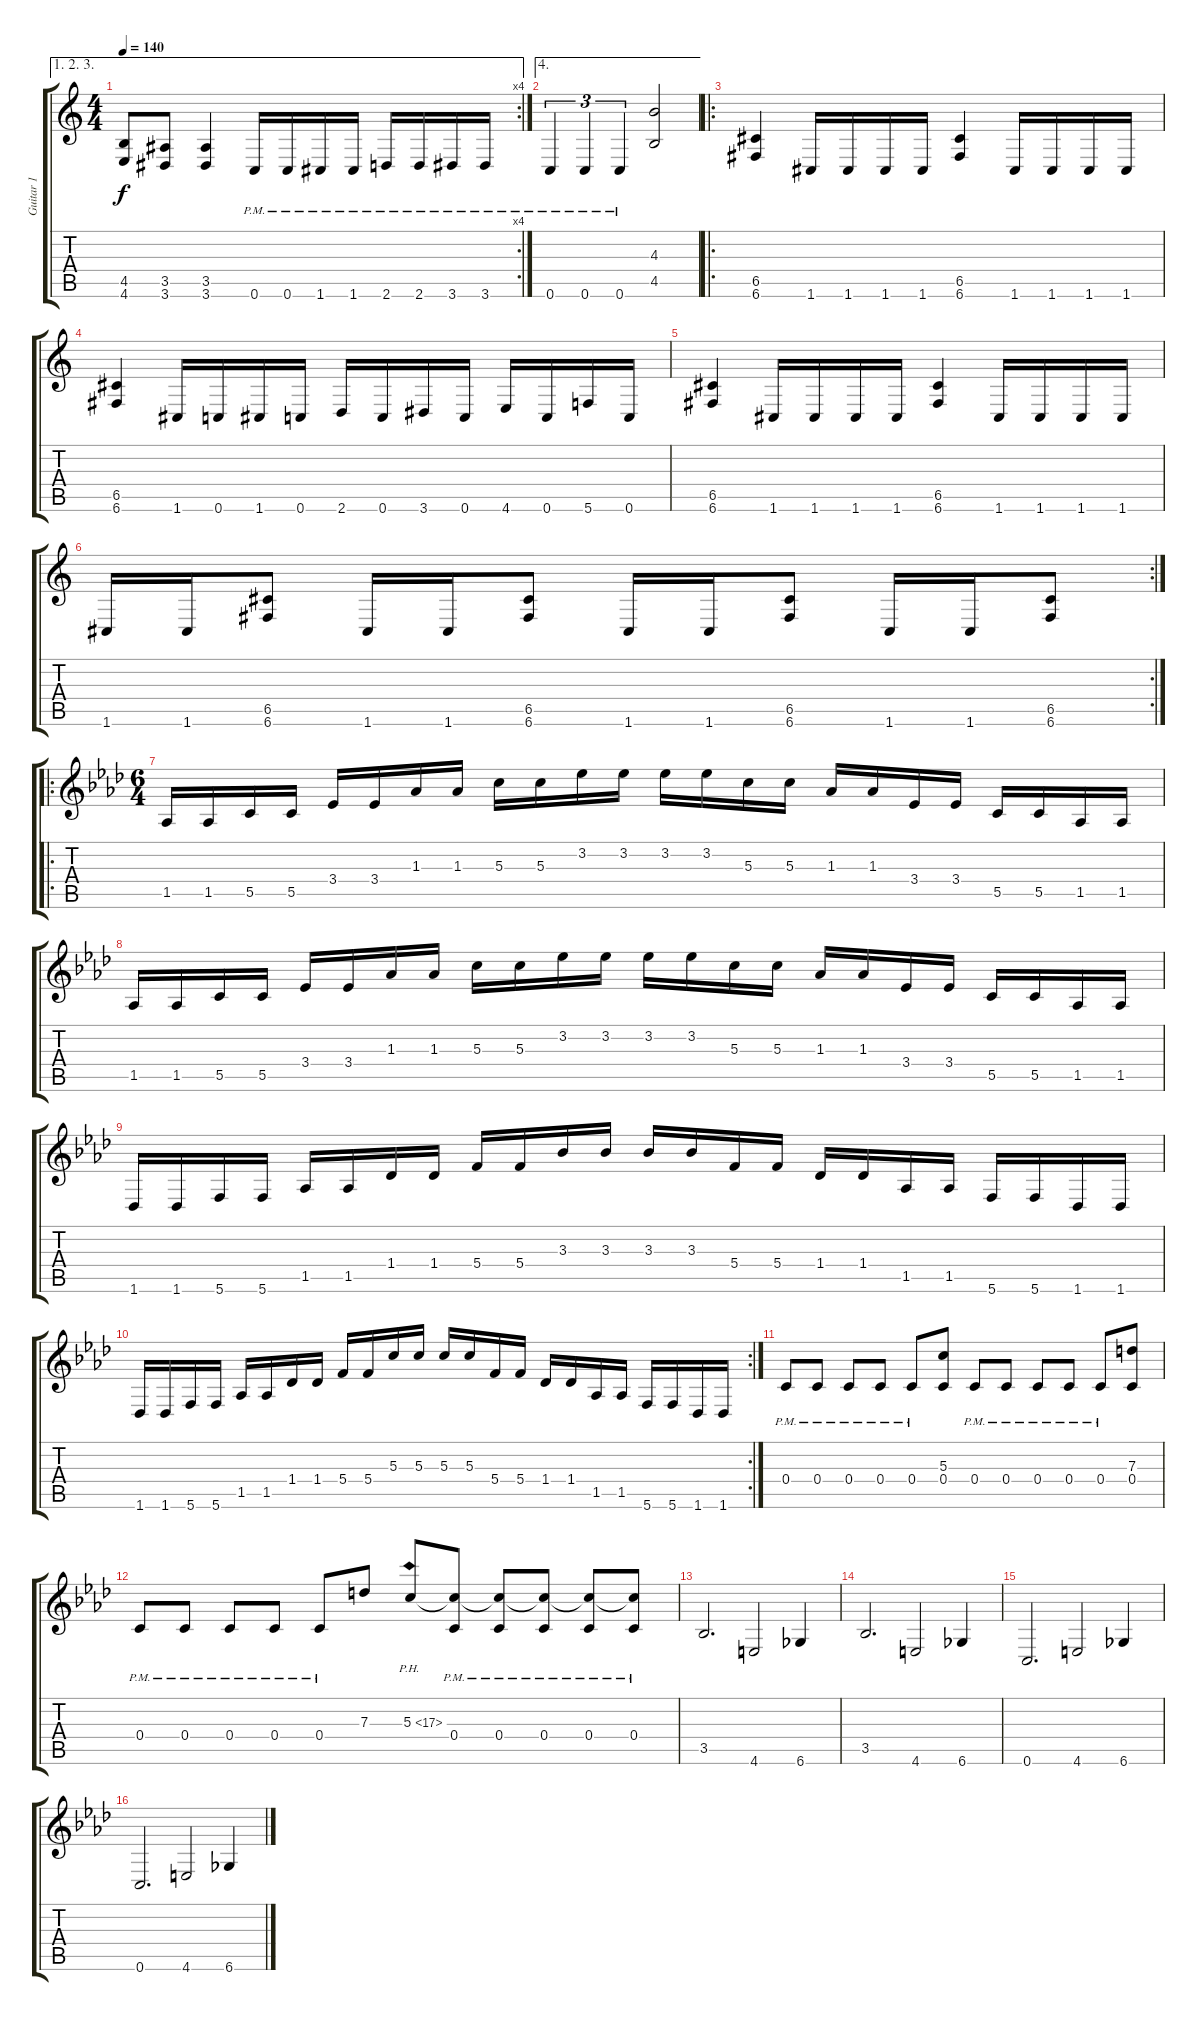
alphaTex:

\track ("Guitar 1" "Guitar 1") {instrument distortionguitar}
\staff {score tabs}
\tuning (E4 C4 G3 C3 G2 C2) {hide}
\ae (1 2 3)
\rc 4
\ts (4 4)
\tempo 140
\clef g2
\ks c
(4.5 4.6).8{dy f} (3.5 3.6).8 (3.5 3.6).4 0.6{pm}.16 0.6{pm}.16 1.6{pm}.16 1.6{pm}.16 2.6{pm}.16 2.6{pm}.16 3.6{pm}.16 3.6{pm}.16 |
\ae 4
0.6{pm}.4{tu (3 2)} 0.6{pm}.4{tu (3 2)} 0.6{pm}.4{tu (3 2)} (4.3 4.5).2 |
\ro
(6.5 6.6).4 1.6.16 1.6.16 1.6.16 1.6.16 (6.5 6.6).4 1.6.16 1.6.16 1.6.16 1.6.16 |
(6.5 6.6).4 1.6.16 0.6.16 1.6.16 0.6.16 2.6.16 0.6.16 3.6.16 0.6.16 4.6.16 0.6.16 5.6.16 0.6.16 |
(6.5 6.6).4 1.6.16 1.6.16 1.6.16 1.6.16 (6.5 6.6).4 1.6.16 1.6.16 1.6.16 1.6.16 |
\rc 2
1.6.16 1.6.16 (6.5 6.6).8 1.6.16 1.6.16 (6.5 6.6).8 1.6.16 1.6.16 (6.5 6.6).8 1.6.16 1.6.16 (6.5 6.6).8 |
\ro
\ts (6 4)
\ks ab
1.5.16 1.5.16 5.5.16 5.5.16 3.4.16 3.4.16 1.3.16 1.3.16 5.3.16 5.3.16 3.2.16 3.2.16 3.2.16 3.2.16 5.3.16 5.3.16 1.3.16 1.3.16 3.4.16 3.4.16 5.5.16 5.5.16 1.5.16 1.5.16 |
1.5.16 1.5.16 5.5.16 5.5.16 3.4.16 3.4.16 1.3.16 1.3.16 5.3.16 5.3.16 3.2.16 3.2.16 3.2.16 3.2.16 5.3.16 5.3.16 1.3.16 1.3.16 3.4.16 3.4.16 5.5.16 5.5.16 1.5.16 1.5.16 |
1.6.16 1.6.16 5.6.16 5.6.16 1.5.16 1.5.16 1.4.16 1.4.16 5.4.16 5.4.16 3.3.16 3.3.16 3.3.16 3.3.16 5.4.16 5.4.16 1.4.16 1.4.16 1.5.16 1.5.16 5.6.16 5.6.16 1.6.16 1.6.16 |
\rc 2
1.6.16 1.6.16 5.6.16 5.6.16 1.5.16 1.5.16 1.4.16 1.4.16 5.4.16 5.4.16 5.3.16 5.3.16 5.3.16 5.3.16 5.4.16 5.4.16 1.4.16 1.4.16 1.5.16 1.5.16 5.6.16 5.6.16 1.6.16 1.6.16 |
0.4{pm}.8 0.4{pm}.8 0.4{pm}.8 0.4{pm}.8 0.4{pm}.8 (5.3 0.4).8 0.4{pm}.8 0.4{pm}.8 0.4{pm}.8 0.4{pm}.8 0.4{pm}.8 (7.3 0.4).8 |
0.4{pm}.8 0.4{pm}.8 0.4{pm}.8 0.4{pm}.8 0.4{pm}.8 7.3.8 5.3{ph 12}.8 (5.3{t} 0.4{pm}).8 (5.3{t} 0.4{pm}).8 (5.3{t} 0.4{pm}).8 (5.3{t} 0.4{pm}).8 (5.3{t} 0.4{pm}).8 |
3.5.2{d volume 0} 4.6.2 6.6.4 |
3.5.2{d} 4.6.2 6.6.4 |
0.6.2{d} 4.6.2 6.6.4 |
0.6.2{d} 4.6.2 6.6.4
